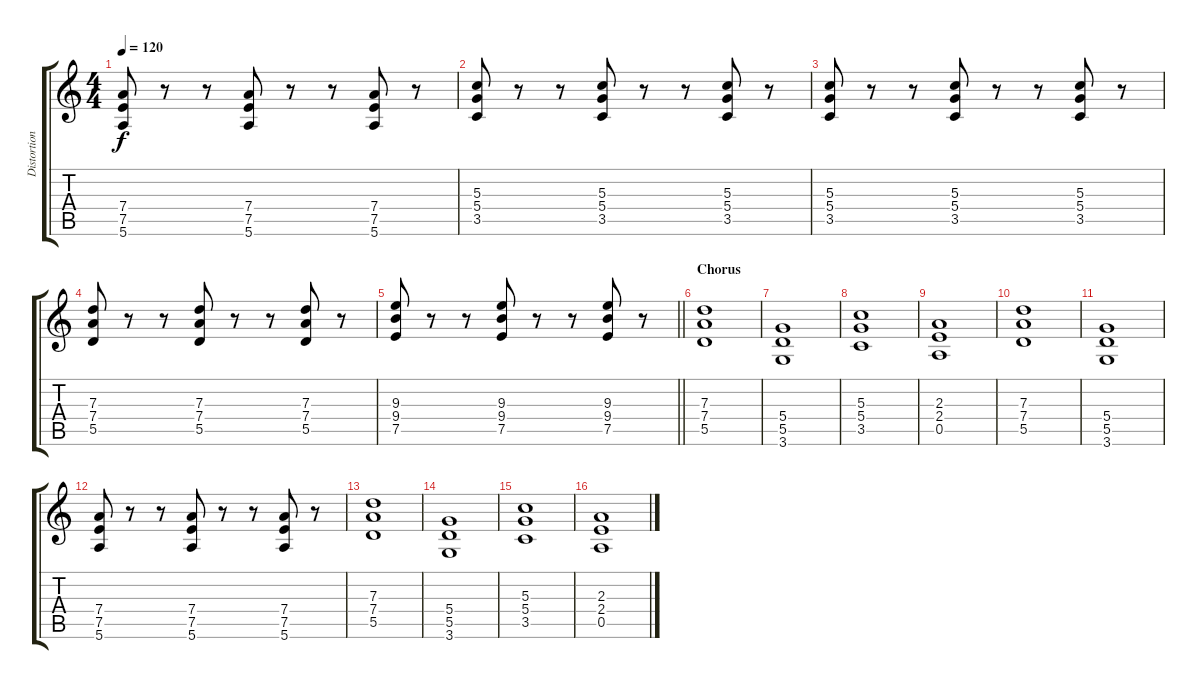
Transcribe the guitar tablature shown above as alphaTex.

\track ("Distortion" "Distortion") {instrument distortionguitar}
\staff {score tabs}
\tuning (E4 B3 G3 D3 A2 E2) {hide}
\ts (4 4)
\tempo 120
\clef g2
\ks c
(7.4 7.5 5.6).8{dy f} r.8 r.8 (7.4 7.5 5.6).8 r.8 r.8 (7.4 7.5 5.6).8 r.8 |
(5.3 5.4 3.5).8 r.8 r.8 (5.3 5.4 3.5).8 r.8 r.8 (5.3 5.4 3.5).8 r.8 |
(5.3 5.4 3.5).8 r.8 r.8 (5.3 5.4 3.5).8 r.8 r.8 (5.3 5.4 3.5).8 r.8 |
(7.3 7.4 5.5).8 r.8 r.8 (7.3 7.4 5.5).8 r.8 r.8 (7.3 7.4 5.5).8 r.8 |
\barLineRight lightlight
(9.3 9.4 7.5).8 r.8 r.8 (9.3 9.4 7.5).8 r.8 r.8 (9.3 9.4 7.5).8 r.8 |
\section ("" "Chorus")
(7.3 7.4 5.5).1 |
(5.4 5.5 3.6).1 |
(5.3 5.4 3.5).1 |
(2.3 2.4 0.5).1 |
(7.3 7.4 5.5).1 |
(5.4 5.5 3.6).1 |
(7.4 7.5 5.6).8 r.8 r.8 (7.4 7.5 5.6).8 r.8 r.8 (7.4 7.5 5.6).8 r.8 |
(7.3 7.4 5.5).1 |
(5.4 5.5 3.6).1 |
(5.3 5.4 3.5).1 |
(2.3 2.4 0.5).1
